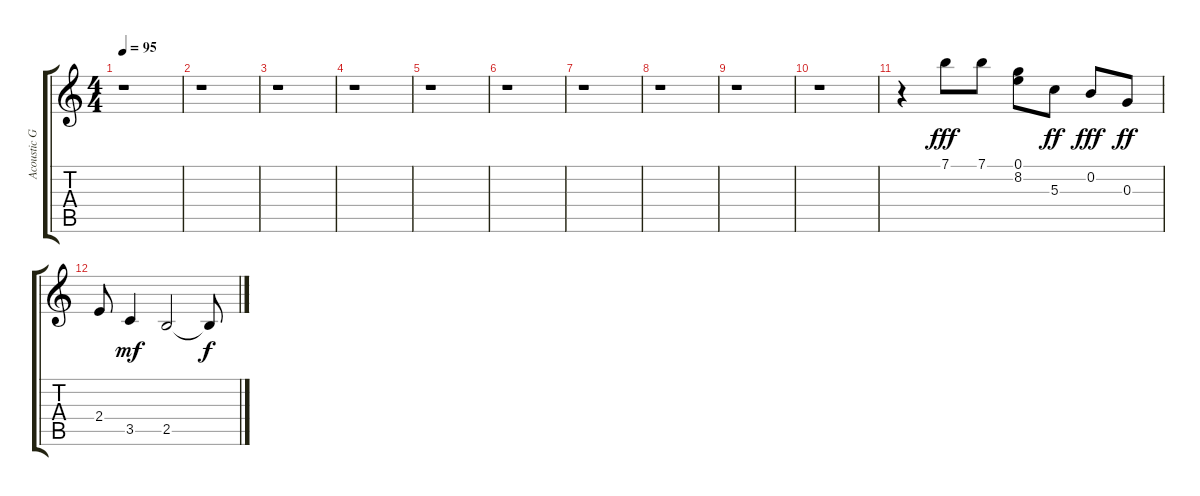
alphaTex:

\track ("Acoustic Guitar" "Acoustic G") {instrument acousticguitarsteel}
\staff {score tabs}
\tuning (E4 B3 G3 D3 A2 E2) {hide}
\ts (4 4)
\tempo 95
\clef g2
\ks c
r.1{dy ff} |
r.1 |
r.1 |
r.1 |
r.1 |
r.1 |
r.1 |
r.1 |
r.1 |
r.1 |
r.4 7.1.8{dy fff} 7.1.8 (0.1 8.2).8 5.3.8{dy ff} 0.2.8{dy fff} 0.3.8{dy ff} |
2.4.8 3.5.4{dy mf} 2.5.2 2.5{t}.8{dy f}
